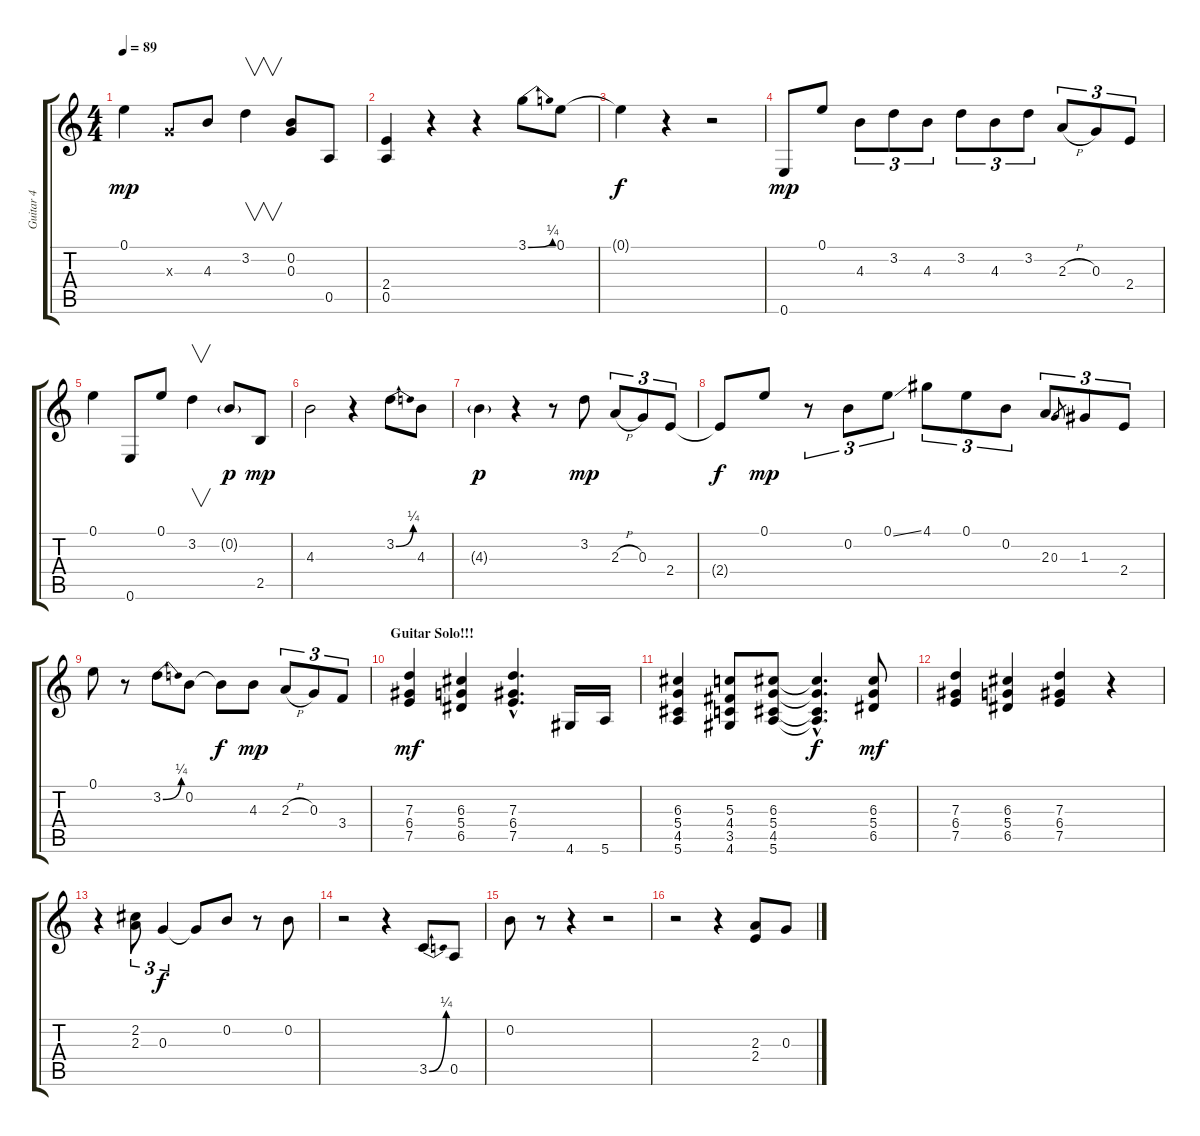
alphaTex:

\track ("Guitar 4" "Guitar 4") {instrument distortionguitar}
\staff {score tabs}
\tuning (E4 B3 G3 D3 A2 E2) {hide}
\ts (4 4)
\tempo 89
\clef g2
\ks c
0.1.4{dy mp} 0.3{x}.8 4.3.8 3.2.4{v} (0.2 0.3).8 0.5.8 |
(2.4 0.5).4 r.4 r.4 3.1{be (bend 0 0 60 1)}.8 0.1.8 |
0.1{t}.4{dy f} r.4 r.2 |
0.6.8{dy mp} 0.1.8 4.3.8{tu (3 2)} 3.2.8{tu (3 2)} 4.3.8{tu (3 2)} 3.2.8{tu (3 2)} 4.3.8{tu (3 2)} 3.2.8{tu (3 2)} 2.3{h}.8{tu (3 2)} 0.3.8{tu (3 2)} 2.4.8{tu (3 2)} |
0.1.4 0.6.8 0.1.8 3.2.4{v} 0.2{g}.8{dy p} 2.5.8{dy mp} |
4.3.2 r.4 3.2{be (bend 0 0 60 1)}.8 4.3.8 |
4.3{g}.4{dy p} r.4 r.8 3.2.8{dy mp} 2.3{h}.8{tu (3 2)} 0.3.8{tu (3 2)} 2.4.8{tu (3 2)} |
2.4{t}.8{dy f} 0.1.8{dy mp} r.8{tu (3 2)} 0.2.8{tu (3 2)} 0.1{ss}.8{tu (3 2)} 4.1.8{tu (3 2)} 0.1.8{tu (3 2)} 0.2.8{tu (3 2)} 2.3.8{tu (3 2)} 0.3.8{gr} 1.3.8{tu (3 2)} 2.4.8{tu (3 2)} |
0.1.8 r.8 3.2{be (bend 0 0 60 1)}.8 0.2.8 0.2{t}.8{dy f} 4.3.8{dy mp} 2.3{h}.8{tu (3 2)} 0.3.8{tu (3 2)} 3.4.8{tu (3 2)} |
\section ("" "Guitar Solo!!!")
(7.3 6.4 7.5).4{dy mf} (6.3 5.4 6.5).4 (7.3{hac} 6.4{hac} 7.5{hac}).4{d} 4.6.16 5.6.16 |
(6.3 5.4 4.5 5.6).4 (5.3 4.4 3.5 4.6).8 (6.3 5.4 4.5 5.6).8 (6.3{hac t} 5.4{hac t} 4.5{hac t} 5.6{hac t}).4{d dy f} (6.3 5.4 6.5).8{dy mf} |
(7.3 6.4 7.5).4 (6.3 5.4 6.5).4 (7.3 6.4 7.5).4 r.4 |
r.4 (2.2 2.3).8{tu (3 2)} 0.3.4{tu (3 2) dy f} 0.3{t}.8 0.2.8 r.8 0.2.8 |
r.2 r.4 3.5{be (bend 0 0 60 1)}.8 0.5.8 |
0.2.8 r.8 r.4 r.2 |
r.2 r.4 (2.3 2.4).8 0.3{h}.8
